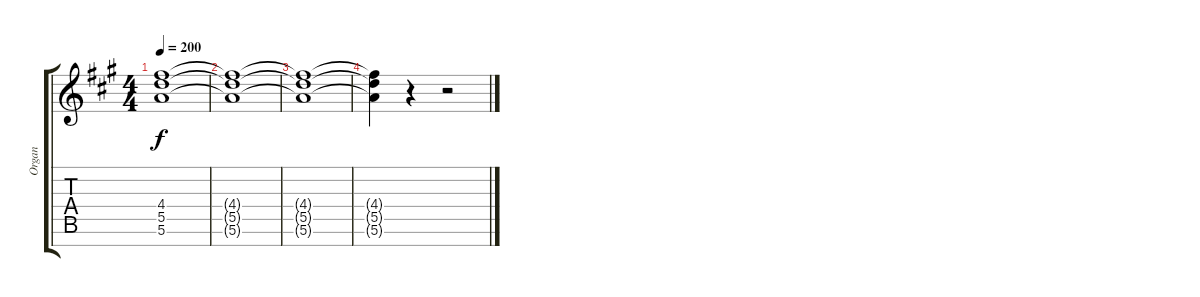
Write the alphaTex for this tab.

\track ("Organ" "Organ") {instrument rockorgan}
\staff {score tabs}
\tuning (E6 B5 G5 D5 A4 E4 B3) {hide}
\ts (4 4)
\tempo 200
\clef g2
\ks a
(4.4{t} 5.5{t} 5.6{t}).1{dy f} |
(4.4{t} 5.5{t} 5.6{t}).1 |
(4.4{t} 5.5{t} 5.6{t}).1 |
(4.4{t} 5.5{t} 5.6{t}).4 r.4 r.2
